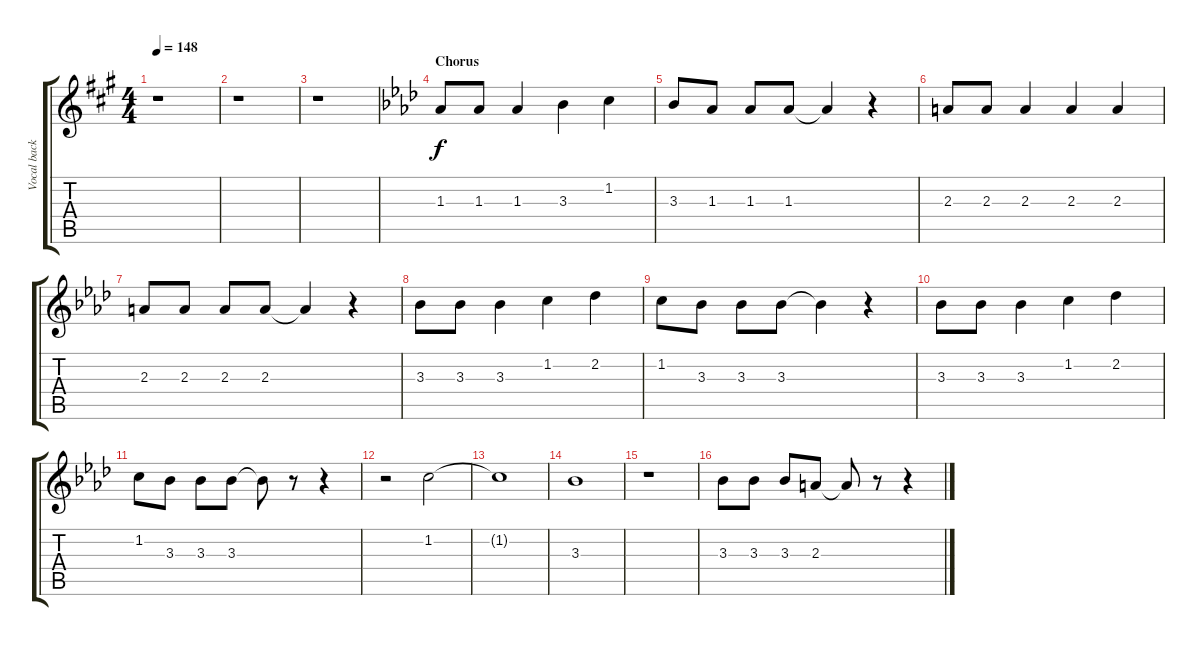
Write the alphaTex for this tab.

\track ("Vocal backup (ten)" "Vocal back") {instrument electricguitarjazz}
\staff {score tabs}
\tuning (E4 B3 G3 D3 A2 E2) {hide}
\ts (4 4)
\tempo 148
\clef g2
\ks a
r.1{dy f} |
r.1 |
r.1 |
\section ("" "Chorus")
\ks ab
1.3.8 1.3.8 1.3.4 3.3.4 1.2.4 |
3.3.8 1.3.8 1.3.8 1.3.8 1.3{t}.4 r.4 |
2.3.8 2.3.8 2.3.4 2.3.4 2.3.4 |
2.3.8 2.3.8 2.3.8 2.3.8 2.3{t}.4 r.4 |
3.3.8 3.3.8 3.3.4 1.2.4 2.2.4 |
1.2.8 3.3.8 3.3.8 3.3.8 3.3{t}.4 r.4 |
3.3.8 3.3.8 3.3.4 1.2.4 2.2.4 |
1.2.8 3.3.8 3.3.8 3.3.8 3.3{t}.8 r.8 r.4 |
r.2 1.2.2 |
1.2{t}.1 |
3.3.1 |
r.1 |
3.3.8 3.3.8 3.3.8 2.3.8 2.3{t}.8 r.8 r.4
